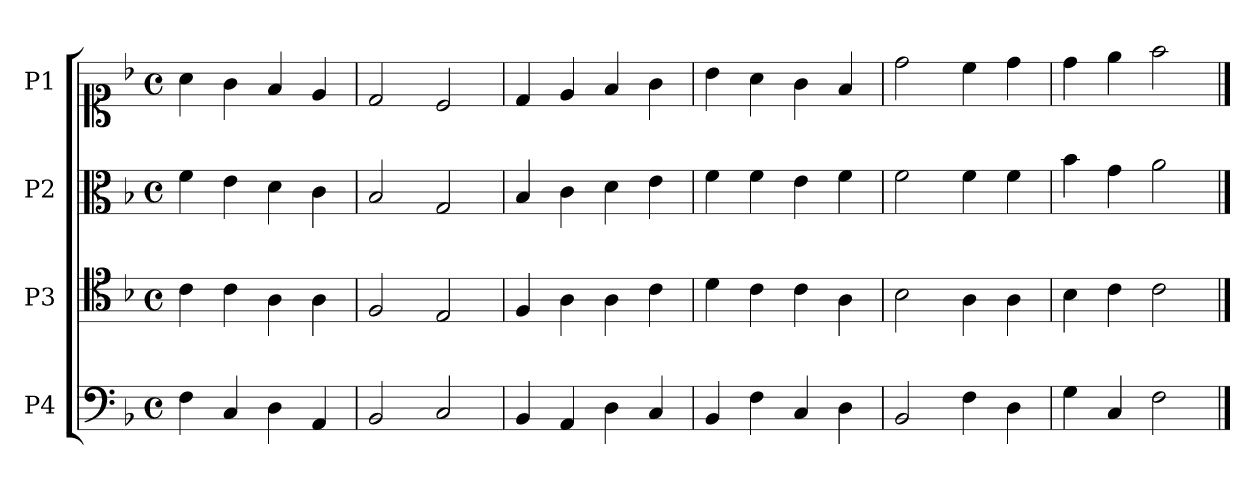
**kern	**kern	**kern	**kern
*part4	*part3	*part2	*part1
*staff4	*staff3	*staff2	*staff1
*I"P4	*I"P3	*I"P2	*I"P1
!!LO:PB:g=z
*clefF4	*clefC4	*clefC3	*clefC1
*k[b-]	*k[b-]	*k[b-]	*k[b-]
*F:	*F:	*F:	*F:
*M4/4	*M4/4	*M4/4	*M4/4
*met(c)	*met(c)	*met(c)	*met(c)
=1	=1	=1	=1
4Fi\	4ci\	4fi\	4ai\
4Ci/	4ci\	4ei\	4gi\
4Di\	4Ai\	4di\	4fi/
4AAi/	4Ai\	4ci\	4ei/
=2	=2	=2	=2
2BB-i/	2Fi/	2B-i/	2di/
2Ci/	2Ei/	2Gi/	2ci/
=3	=3	=3	=3
4BB-i/	4Fi/	4B-i/	4di/
4AAi/	4Ai\	4ci\	4ei/
4Di\	4Ai\	4di\	4fi/
4Ci/	4ci\	4ei\	4gi\
=4	=4	=4	=4
4BB-i/	4di\	4fi\	4b-i\
4Fi\	4ci\	4fi\	4ai\
4Ci/	4ci\	4ei\	4gi\
4Di\	4Ai\	4fi\	4fi/
=5	=5	=5	=5
2BB-i/	2B-i\	2fi\	2ddi\
4Fi\	4Ai\	4fi\	4cci\
4Di\	4Ai\	4fi\	4ddi\
=6	=6	=6	=6
4Gi\	4B-i\	4b-i\	4ddi\
4Ci/	4ci\	4gi\	4eei\
2Fi\	2ci\	2ai\	2ffi\
==	==	==	==
*-	*-	*-	*-
